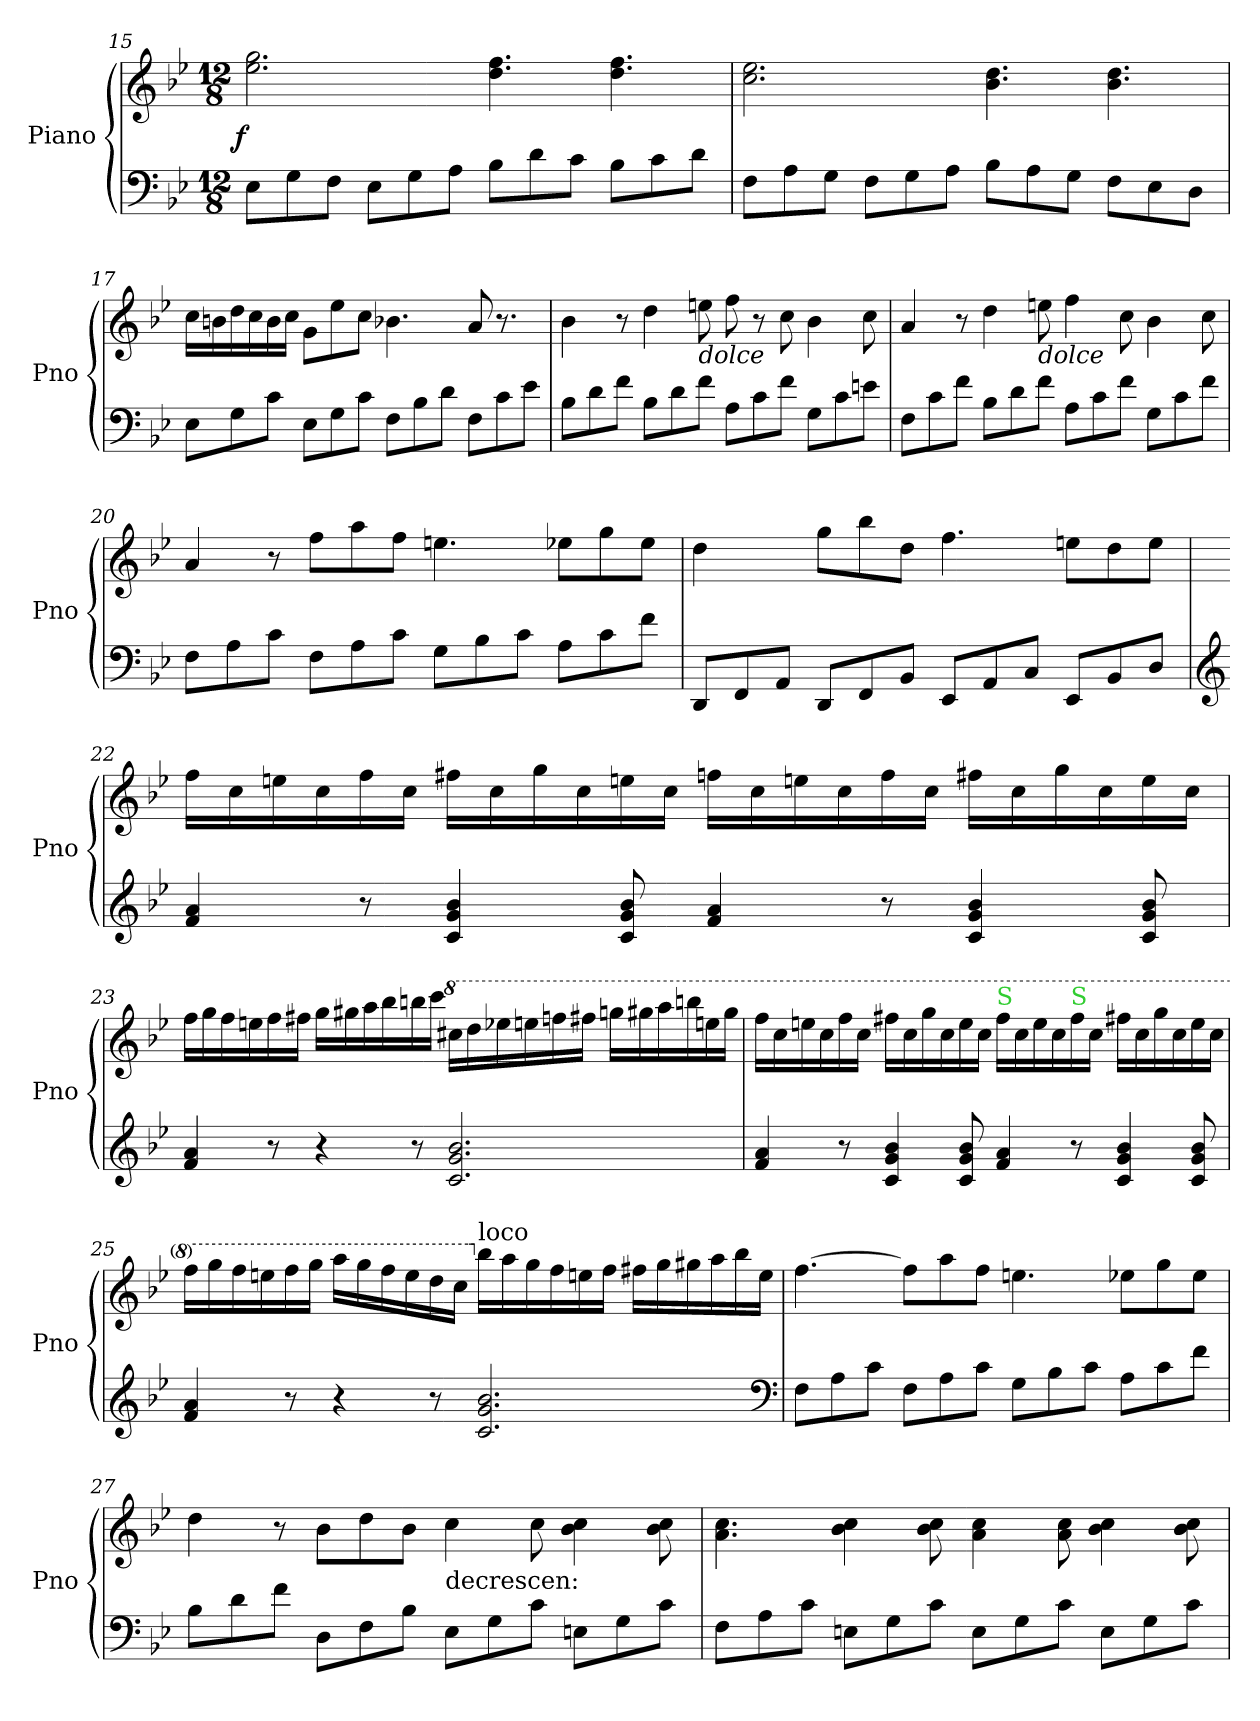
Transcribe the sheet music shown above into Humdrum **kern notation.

**kern	**kern	**dynam
*part1	*part1	*part1
*staff2	*staff1	*staff1/2
*I"Piano	*	*
*I'Pno	*	*
*clefF4	*clefG2	*
*k[b-e-]	*k[b-e-]	*
*M12/8	*M12/8	*
=15	=15	=15
!	!	!LO:DY:rj
8E-\L	2.ee-\ 2.gg\	f
8G\	.	.
8F\J	.	.
8E-\L	.	.
8G\	.	.
8A\J	.	.
8B-\L	4.dd\ 4.ff\	.
8d\	.	.
8c\J	.	.
8B-\L	4.dd\ 4.ff\	.
8c\	.	.
8d\J	.	.
=16	=16	=16
8F\L	2.cc\ 2.ee-\	.
8A\	.	.
8G\J	.	.
8F\L	.	.
8G\	.	.
8A\J	.	.
8B-\L	4.b-\ 4.dd\	.
8A\	.	.
8G\J	.	.
8F\L	4.b-\ 4.dd\	.
8E-\	.	.
8D\J	.	.
=17	=17	=17
8E-\L	16cc\LL	.
.	16bn\	.
8G\	16dd\	.
.	16cc\	.
8c\J	16b\	.
.	16cc\JJ	.
8E-\L	8g\L	.
8G\	8ee-\	.
8c\J	8cc\J	.
8F\L	4.b-X\	.
8B-\	.	.
8d\J	.	.
8F\L	8a/	.
!	!LO:N:vis=8.	!
8c\	4r	.
8e-\J	.	.
=18	=18	=18
8B-\L	4b-\	.
8d\	.	.
8f\J	8r	.
8B-\L	4dd\	.
8d\	.	.
!	!LO:TX:b:i:t=dolce	!
8f\J	8een\	.
8A\L	8ff\	.
8c\	8r	.
8f\J	8cc\	.
8G\L	4b-\	.
8c\	.	.
8en\J	8cc\	.
=19	=19	=19
8F\L	4a/	.
8c\	.	.
8f\J	8r	.
8B-\L	4dd\	.
8d\	.	.
!	!LO:TX:b:i:t=dolce	!
8f\J	8een\	.
8A\L	4ff\	.
8c\	.	.
8f\J	8cc\	.
8G\L	4b-\	.
8c\	.	.
8f\J	8cc\	.
=20	=20	=20
8F\L	4a/	.
8A\	.	.
8c\J	8r	.
8F\L	8ff\L	.
8A\	8aa\	.
8c\J	8ff\J	.
8G\L	4.een\	.
8B-\	.	.
8c\J	.	.
8A\L	8ee-X\L	.
8c\	8gg\	.
8f\J	8ee-\J	.
=21	=21	=21
!	!LO:N:vis=4	!
8DD/L	4.dd\	.
8FF/	.	.
8AA/J	.	.
8DD/L	8gg\L	.
8FF/	8bb-\	.
8BB-/J	8dd\J	.
8EE-/L	4.ff\	.
8AA/	.	.
8C/J	.	.
8EE-/L	8een\L	.
8BB-/	8dd\	.
8D/J	8ee\J	.
=22	=22	=22
*clefG2	*	*
4f/ 4a/	16ff\LL	.
.	16cc\	.
.	16een\	.
.	16cc\	.
8r	16ff\	.
.	16cc\JJ	.
4c/ 4g/ 4b-/	16ff#X\LL	.
.	16cc\	.
.	16gg\	.
.	16cc\	.
8c/ 8g/ 8b-/	16een\	.
.	16cc\JJ	.
4f/ 4a/	16ffn\LL	.
.	16cc\	.
.	16een\	.
.	16cc\	.
8r	16ff\	.
.	16cc\JJ	.
4c/ 4g/ 4b-/	16ff#X\LL	.
.	16cc\	.
.	16gg\	.
.	16cc\	.
8c/ 8g/ 8b-/	16ee\	.
.	16cc\JJ	.
=23	=23	=23
4f/ 4a/	16ff\LL	.
.	16gg\	.
.	16ff\	.
.	16een\	.
8r	16ff\	.
.	16ff#X\JJ	.
4r	16gg\LL	.
.	16gg#X\	.
.	16aa\	.
.	16bb-\	.
8r	16bbn\	.
.	16ccc\JJ	.
*	*8va	*
2.c/ 2.g/ 2.b-/	16ccc#X\LL	.
.	16ddd\	.
.	16eee-X\	.
.	16eeen\	.
.	16fff\	.
.	16fff#X\JJ	.
.	16ggg\LL	.
.	16ggg#X\	.
.	16aaa\	.
.	16bbbn\	.
.	16eeen\	.
.	16ggg#\JJ	.
=24	=24	=24
4f/ 4a/	16fff\LL	.
.	16ccc\	.
.	16eeen\	.
.	16ccc\	.
8r	16fff\	.
.	16ccc\JJ	.
4c/ 4g/ 4b-/	16fff#X\LL	.
.	16ccc\	.
.	16ggg\	.
.	16ccc\	.
8c/ 8g/ 8b-/	16eee\	.
.	16ccc\JJ	.
!	!LO:TX:a:color=limegreen:t=S	!
4f/ 4a/	16fff#\LL	.
.	16ccc\	.
.	16eee\	.
.	16ccc\	.
!	!LO:TX:a:color=limegreen:t=S	!
8r	16fff#\	.
.	16ccc\JJ	.
4c/ 4g/ 4b-/	16fff#X\LL	.
.	16ccc\	.
.	16ggg\	.
.	16ccc\	.
8c/ 8g/ 8b-/	16eee\	.
.	16ccc\JJ	.
=25	=25	=25
4f/ 4a/	16fff\LL	.
.	16ggg\	.
.	16fff\	.
.	16eeen\	.
8r	16fff\	.
.	16ggg\JJ	.
4r	16aaa\LL	.
.	16ggg\	.
.	16fff\	.
.	16eee\	.
8r	16ddd\	.
.	16ccc\JJ	.
*	*X8va	*
!	!LO:TX:a:t=loco	!
2.c/ 2.g/ 2.b-/	16bb-\LL	.
.	16aa\	.
.	16gg\	.
.	16ff\	.
.	16een\	.
.	16ff\JJ	.
.	16ff#X\LL	.
.	16gg\	.
.	16gg#X\	.
.	16aa\	.
.	16bb-\	.
.	16ee\JJ	.
*clefF4	*	*
=26	=26	=26
8F\L	[4.ff\	.
8A\	.	.
8c\J	.	.
8F\L	8ff\L]	.
8A\	8aa\	.
8c\J	8ff\J	.
8G\L	4.een\	.
8B-\	.	.
8c\J	.	.
8A\L	8ee-X\L	.
8c\	8gg\	.
8f\J	8ee-\J	.
=27	=27	=27
8B-\L	4dd\	.
8d\	.	.
8f\J	8r	.
8D\L	8b-\L	.
8F\	8dd\	.
8B-\J	8b-\J	.
!	!LO:TX:c:t=decrescen&colon;	!
8E-\L	4cc\	.
8G\	.	.
8c\J	8cc\	.
8En\L	4b-\ 4cc\	.
8G\	.	.
8c\J	8b-\ 8cc\	.
=28	=28	=28
8F\L	4.a\ 4.cc\	.
8A\	.	.
8c\J	.	.
8En\L	4b-\ 4cc\	.
8G\	.	.
8c\J	8b-\ 8cc\	.
8E\L	4a\ 4cc\	.
8G\	.	.
8c\J	8a\ 8cc\	.
8E\L	4b-\ 4cc\	.
8G\	.	.
8c\J	8b-\ 8cc\	.
=	=	=
*-	*-	*-
